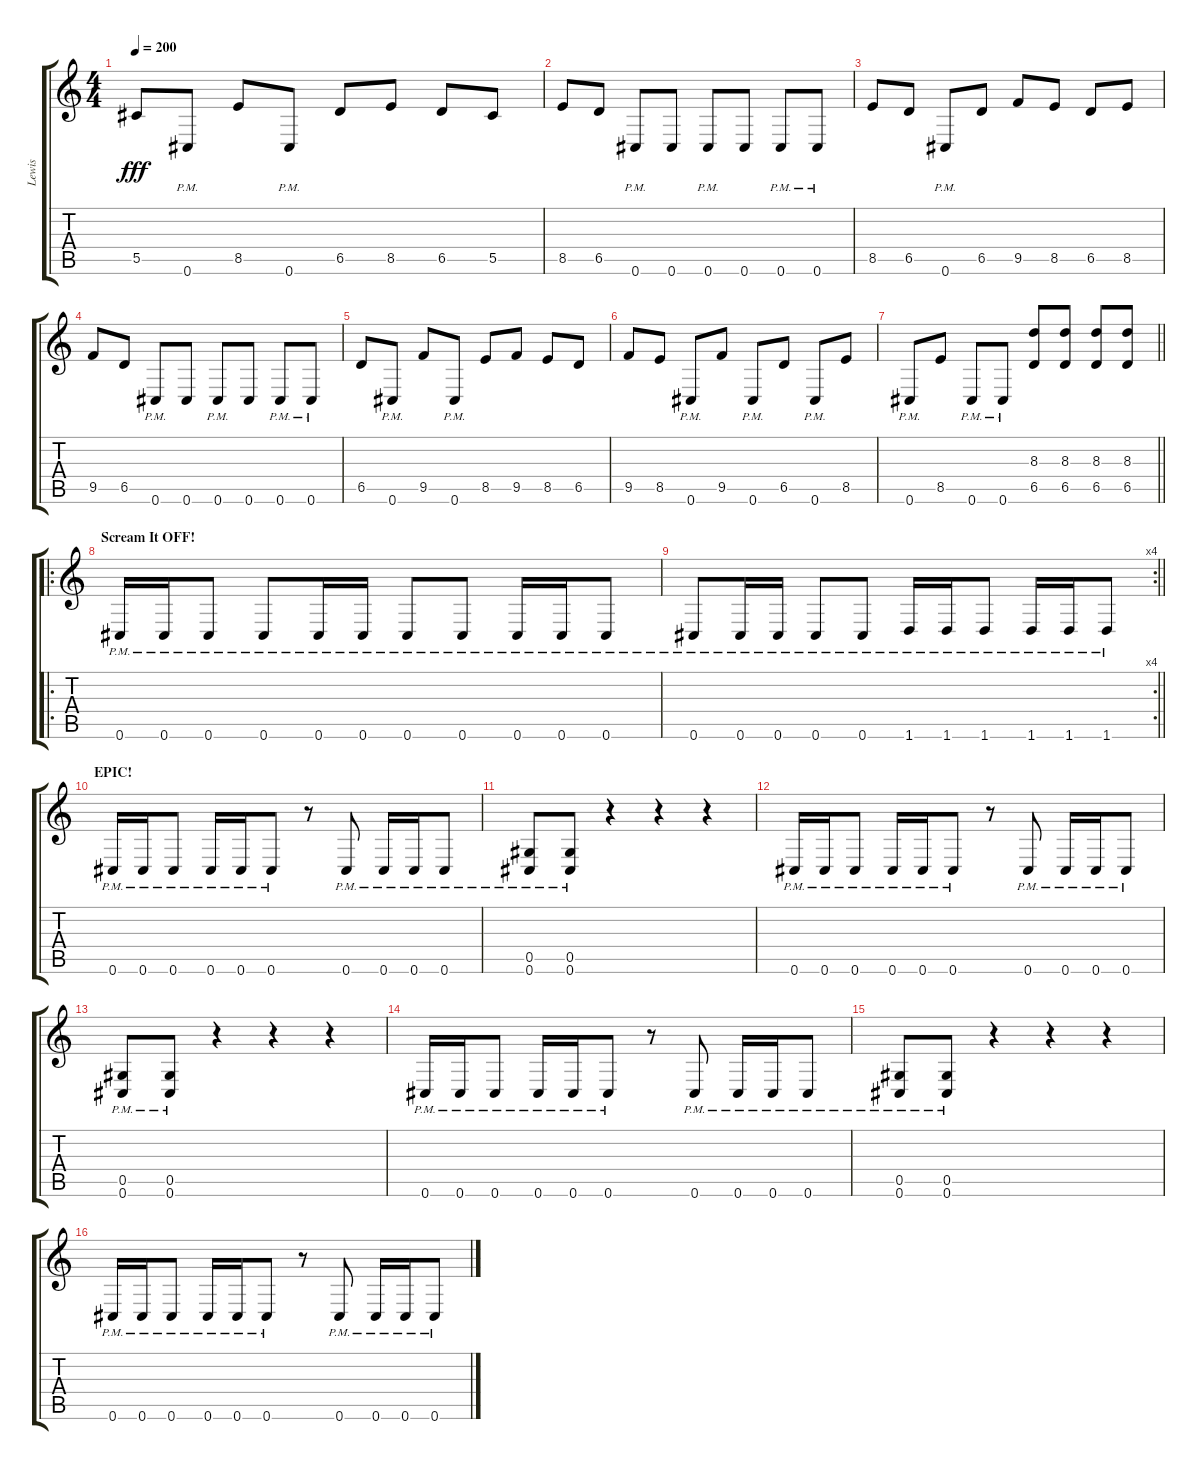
\track ("Lewis" "Lewis") {instrument distortionguitar}
\staff {score tabs}
\tuning (Eb4 Bb3 Gb3 Db3 Ab2 Db2) {hide}
\ts (4 4)
\tempo 200
\clef g2
\ks c
5.5.8{dy fff} 0.6{pm}.8 8.5.8 0.6{pm}.8 6.5.8 8.5.8 6.5.8 5.5.8 |
8.5.8 6.5.8 0.6{pm}.8 0.6.8 0.6{pm}.8 0.6.8 0.6{pm}.8 0.6{pm}.8 |
8.5.8 6.5.8 0.6{pm}.8 6.5.8 9.5.8 8.5.8 6.5.8 8.5.8 |
9.5.8 6.5.8 0.6{pm}.8 0.6.8 0.6{pm}.8 0.6.8 0.6{pm}.8 0.6{pm}.8 |
6.5.8 0.6{pm}.8 9.5.8 0.6{pm}.8 8.5.8 9.5.8 8.5.8 6.5.8 |
9.5.8 8.5.8 0.6{pm}.8 9.5.8 0.6{pm}.8 6.5.8 0.6{pm}.8 8.5.8 |
\barLineRight lightlight
0.6{pm}.8 8.5.8 0.6{pm}.8 0.6{pm}.8 (8.3 6.5).8 (8.3 6.5).8 (8.3 6.5).8 (8.3 6.5).8 |
\ro
\section ("" "Scream It OFF!")
0.6{pm}.16 0.6{pm}.16 0.6{pm}.8 0.6{pm}.8 0.6{pm}.16 0.6{pm}.16 0.6{pm}.8 0.6{pm}.8 0.6{pm}.16 0.6{pm}.16 0.6{pm}.8 |
\rc 4
\barLineRight lightlight
0.6{pm}.8 0.6{pm}.16 0.6{pm}.16 0.6{pm}.8 0.6{pm}.8 1.6{pm}.16 1.6{pm}.16 1.6{pm}.8 1.6{pm}.16 1.6{pm}.16 1.6{pm}.8 |
\section ("" "EPIC!")
0.6{pm}.16 0.6{pm}.16 0.6{pm}.8 0.6{pm}.16 0.6{pm}.16 0.6{pm}.8 r.8 0.6{pm}.8 0.6{pm}.16 0.6{pm}.16 0.6{pm}.8 |
(0.5{pm} 0.6{pm}).8 (0.5{pm} 0.6{pm}).8 r.4 r.4 r.4 |
0.6{pm}.16 0.6{pm}.16 0.6{pm}.8 0.6{pm}.16 0.6{pm}.16 0.6{pm}.8 r.8 0.6{pm}.8 0.6{pm}.16 0.6{pm}.16 0.6{pm}.8 |
(0.5{pm} 0.6{pm}).8 (0.5{pm} 0.6{pm}).8 r.4 r.4 r.4 |
0.6{pm}.16 0.6{pm}.16 0.6{pm}.8 0.6{pm}.16 0.6{pm}.16 0.6{pm}.8 r.8 0.6{pm}.8 0.6{pm}.16 0.6{pm}.16 0.6{pm}.8 |
(0.5{pm} 0.6{pm}).8 (0.5{pm} 0.6{pm}).8 r.4 r.4 r.4 |
0.6{pm}.16 0.6{pm}.16 0.6{pm}.8 0.6{pm}.16 0.6{pm}.16 0.6{pm}.8 r.8 0.6{pm}.8 0.6{pm}.16 0.6{pm}.16 0.6{pm}.8
